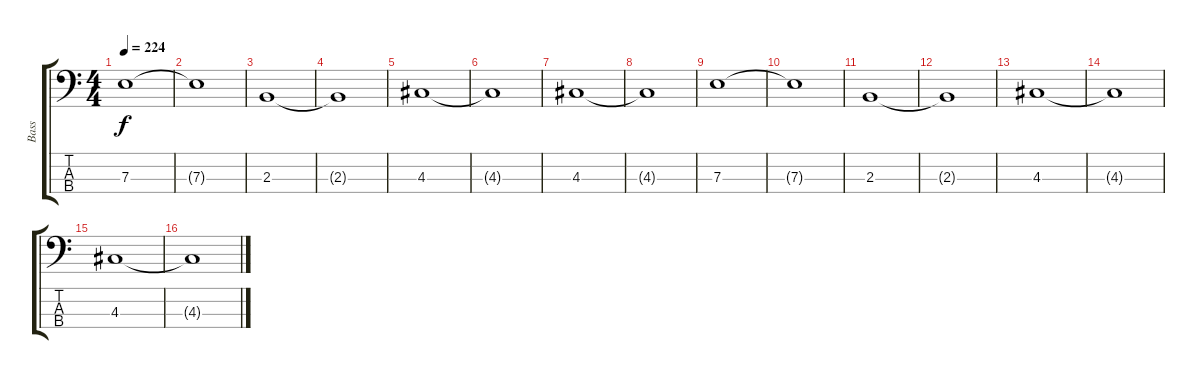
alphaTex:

\track ("Bass" "Bass") {instrument acousticbass}
\staff {score tabs}
\tuning (G2 D2 A1 E1) {hide}
\ts (4 4)
\tempo 224
\clef f4
\ks c
7.3.1{dy f} |
7.3{t}.1 |
2.3.1 |
2.3{t}.1 |
4.3.1 |
4.3{t}.1 |
4.3.1 |
4.3{t}.1 |
7.3.1 |
7.3{t}.1 |
2.3.1 |
2.3{t}.1 |
4.3.1 |
4.3{t}.1 |
4.3.1 |
4.3{t}.1
